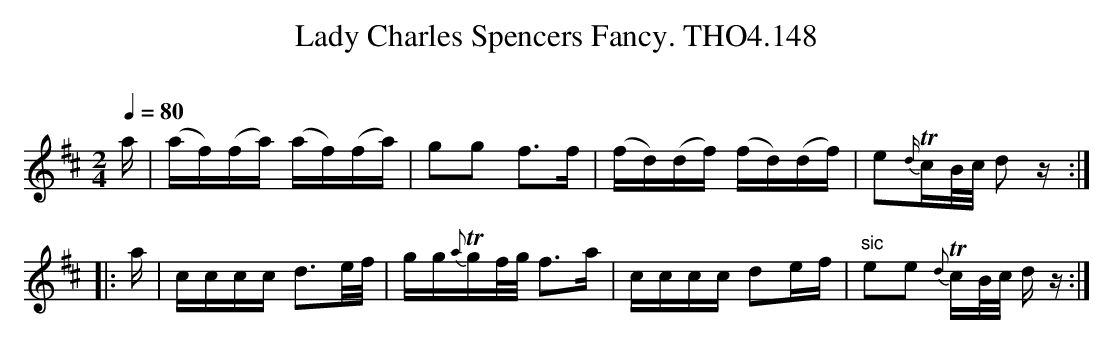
X:1
T:Lady Charles Spencers Fancy. THO4.148
O:
M:2/4
L:1/16
Q:1/4=80
K:D
a|(af)(fa) (af)(fa)|g2g2 f2>f2|(fd)(df) (fd)(df)|e2{d/}TcB/c/ d2 z:|
|:a|cccc d3e/f/|gg{a}Tgf/g/ f2>a2|cccc d2ef|"sic"e2e2 {d}TcB/c/ d z:|
